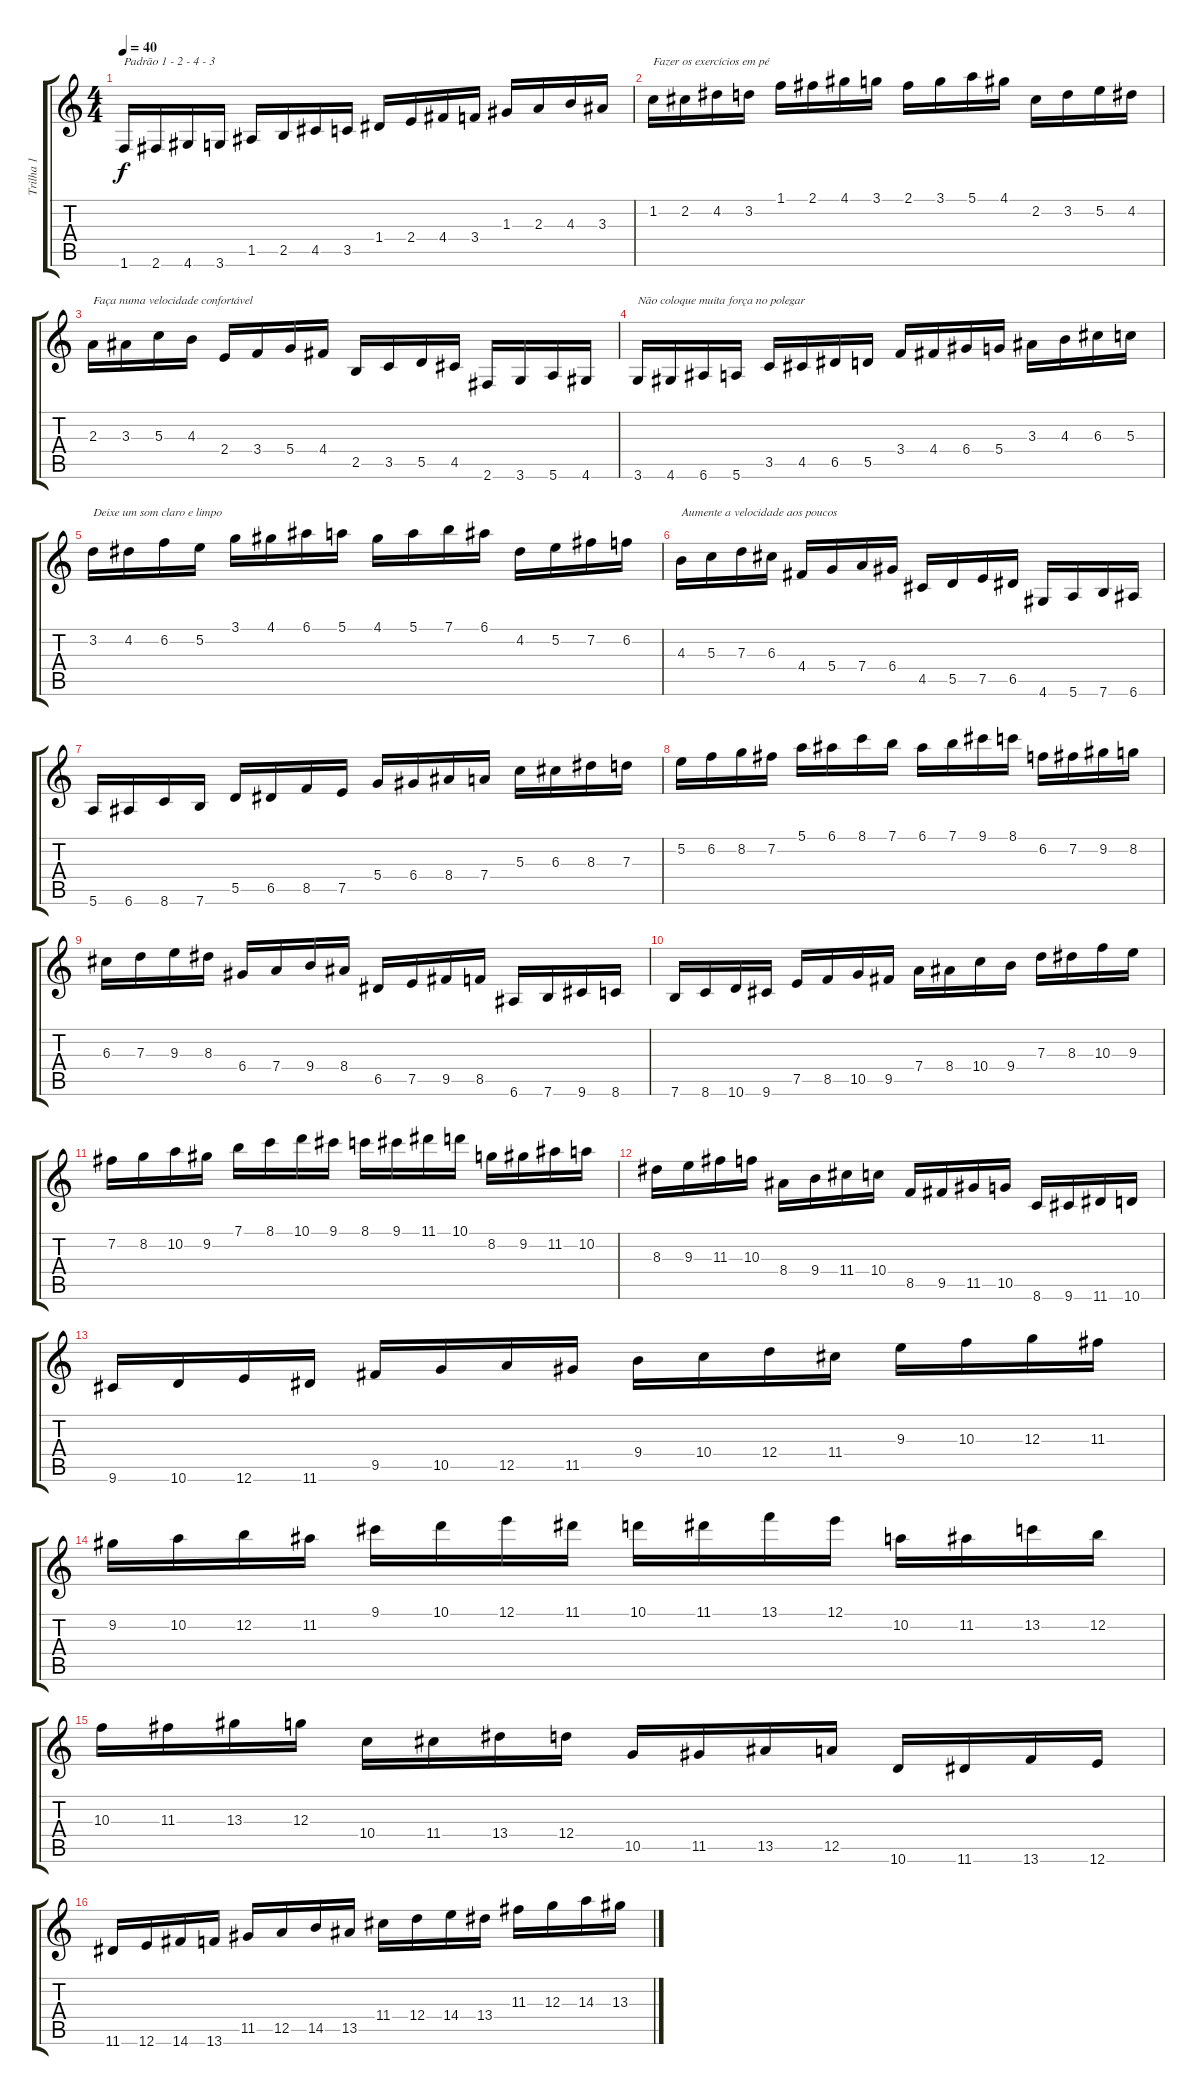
\track ("Trilha 1" "Trilha 1") {instrument electricguitarclean}
\staff {score tabs}
\tuning (E4 B3 G3 D3 A2 E2) {hide}
\ts (4 4)
\tempo 40
\clef g2
\ks c
1.6.16{txt "Padrão 1 - 2 - 4 - 3" dy f instrument electricguitarclean} 2.6.16 4.6.16 3.6.16 1.5.16 2.5.16 4.5.16 3.5.16 1.4.16 2.4.16 4.4.16 3.4.16 1.3.16 2.3.16 4.3.16 3.3.16 |
1.2.16{txt "Fazer os exercícios em pé"} 2.2.16 4.2.16 3.2.16 1.1.16 2.1.16 4.1.16 3.1.16 2.1.16 3.1.16 5.1.16 4.1.16 2.2.16 3.2.16 5.2.16 4.2.16 |
2.3.16{txt "Faça numa velocidade confortável"} 3.3.16 5.3.16 4.3.16 2.4.16 3.4.16 5.4.16 4.4.16 2.5.16 3.5.16 5.5.16 4.5.16 2.6.16 3.6.16 5.6.16 4.6.16 |
3.6.16{txt "Não coloque muita força no polegar"} 4.6.16 6.6.16 5.6.16 3.5.16 4.5.16 6.5.16 5.5.16 3.4.16 4.4.16 6.4.16 5.4.16 3.3.16 4.3.16 6.3.16 5.3.16 |
3.2.16{txt "Deixe um som claro e limpo"} 4.2.16 6.2.16 5.2.16 3.1.16 4.1.16 6.1.16 5.1.16 4.1.16 5.1.16 7.1.16 6.1.16 4.2.16 5.2.16 7.2.16 6.2.16 |
4.3.16{txt "Aumente a velocidade aos poucos"} 5.3.16 7.3.16 6.3.16 4.4.16 5.4.16 7.4.16 6.4.16 4.5.16 5.5.16 7.5.16 6.5.16 4.6.16 5.6.16 7.6.16 6.6.16 |
5.6.16 6.6.16 8.6.16 7.6.16 5.5.16 6.5.16 8.5.16 7.5.16 5.4.16 6.4.16 8.4.16 7.4.16 5.3.16 6.3.16 8.3.16 7.3.16 |
5.2.16 6.2.16 8.2.16 7.2.16 5.1.16 6.1.16 8.1.16 7.1.16 6.1.16 7.1.16 9.1.16 8.1.16 6.2.16 7.2.16 9.2.16 8.2.16 |
6.3.16 7.3.16 9.3.16 8.3.16 6.4.16 7.4.16 9.4.16 8.4.16 6.5.16 7.5.16 9.5.16 8.5.16 6.6.16 7.6.16 9.6.16 8.6.16 |
7.6.16 8.6.16 10.6.16 9.6.16 7.5.16 8.5.16 10.5.16 9.5.16 7.4.16 8.4.16 10.4.16 9.4.16 7.3.16 8.3.16 10.3.16 9.3.16 |
7.2.16 8.2.16 10.2.16 9.2.16 7.1.16 8.1.16 10.1.16 9.1.16 8.1.16 9.1.16 11.1.16 10.1.16 8.2.16 9.2.16 11.2.16 10.2.16 |
8.3.16 9.3.16 11.3.16 10.3.16 8.4.16 9.4.16 11.4.16 10.4.16 8.5.16 9.5.16 11.5.16 10.5.16 8.6.16 9.6.16 11.6.16 10.6.16 |
9.6.16 10.6.16 12.6.16 11.6.16 9.5.16 10.5.16 12.5.16 11.5.16 9.4.16 10.4.16 12.4.16 11.4.16 9.3.16 10.3.16 12.3.16 11.3.16 |
9.2.16 10.2.16 12.2.16 11.2.16 9.1.16 10.1.16 12.1.16 11.1.16 10.1.16 11.1.16 13.1.16 12.1.16 10.2.16 11.2.16 13.2.16 12.2.16 |
10.3.16 11.3.16 13.3.16 12.3.16 10.4.16 11.4.16 13.4.16 12.4.16 10.5.16 11.5.16 13.5.16 12.5.16 10.6.16 11.6.16 13.6.16 12.6.16 |
11.6.16 12.6.16 14.6.16 13.6.16 11.5.16 12.5.16 14.5.16 13.5.16 11.4.16 12.4.16 14.4.16 13.4.16 11.3.16 12.3.16 14.3.16 13.3.16
